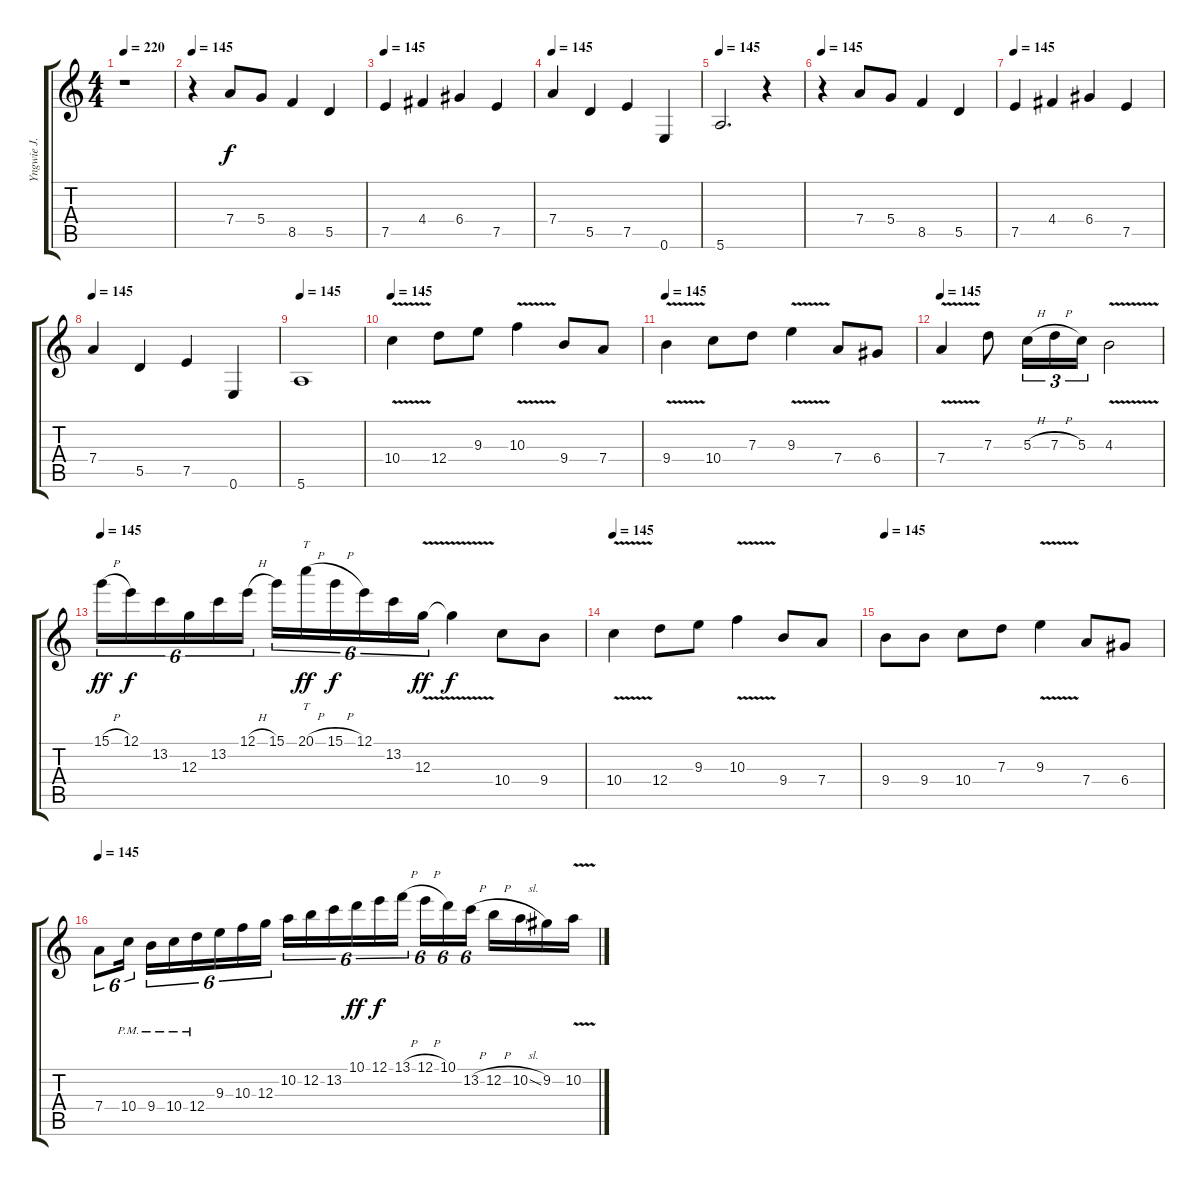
\track ("Yngwie J. Malmsteen (Guitar I)" "Yngwie J. ") {instrument overdrivenguitar}
\staff {score tabs}
\tuning (E4 B3 G3 D3 A2 E2) {hide}
\ts (4 4)
\tempo 220
\tempo 145
\tempo 220
\clef g2
\ks c
r.1{dy f instrument overdrivenguitar} |
\tempo 145
r.4 7.4.8{volume 10 instrument acousticguitarsteel} 5.4.8 8.5.4 5.5.4 |
\tempo 145
7.5.4 4.4.4 6.4.4 7.5.4 |
\tempo 145
7.4.4 5.5.4 7.5.4 0.6.4 |
\tempo 145
5.6.2{d} r.4 |
\tempo 145
r.4 7.4.8 5.4.8 8.5.4 5.5.4 |
\tempo 145
7.5.4 4.4.4 6.4.4 7.5.4 |
\tempo 145
7.4.4 5.5.4 7.5.4 0.6.4 |
\tempo 145
5.6.1 |
\tempo 145
10.4{v}.4{instrument overdrivenguitar} 12.4.8 9.3.8 10.3{v}.4 9.4.8 7.4.8 |
\tempo 145
9.4{v}.4 10.4.8 7.3.8 9.3{v}.4 7.4.8 6.4.8 |
\tempo 145
7.4{v}.4 7.3.8 5.3{h}.16{tu (3 2)} 7.3{h}.16{tu (3 2)} 5.3.16{tu (3 2)} 4.3{v}.2 |
\tempo 145
15.1{h}.16{tu (6 4) dy ff instrument overdrivenguitar} 12.1.16{tu (6 4) dy f} 13.2.16{tu (6 4)} 12.3.16{tu (6 4)} 13.2.16{tu (6 4)} 12.1{h}.16{tu (6 4)} 15.1.16{tu (6 4)} 20.1{h}.16{tt tu (6 4) dy ff} 15.1{h}.16{tu (6 4) dy f} 12.1.16{tu (6 4)} 13.2.16{tu (6 4)} 12.3{v}.16{tu (6 4) dy ff} 12.3{t}.4{dy f} 10.4.8{instrument overdrivenguitar} 9.4.8 |
\tempo 145
10.4{v}.4 12.4.8 9.3.8 10.3{v}.4 9.4.8 7.4.8 |
\tempo 145
9.4.8 9.4.8 10.4.8 7.3.8 9.3{v}.4 7.4.8 6.4.8 |
\tempo 145
7.4.8{tu (6 4)} 10.4{pm}.16{tu (6 4)} 9.4{pm}.16{tu (6 4)} 10.4{pm}.16{tu (6 4)} 12.4{pm}.16{tu (6 4)} 9.3.16{tu (6 4)} 10.3.16{tu (6 4)} 12.3.16{tu (6 4)} 10.2.16{tu (6 4)} 12.2.16{tu (6 4)} 13.2.16{tu (6 4)} 10.1.16{tu (6 4) dy ff} 12.1.16{tu (6 4) dy f} 13.1{h}.16{tu (6 4)} 12.1{h}.16{tu (6 4)} 10.1.16{tu (6 4)} 13.2{h}.16{tu (6 4)} 12.2{h}.16 10.2{sl}.16 9.2.16 10.2{v}.16
